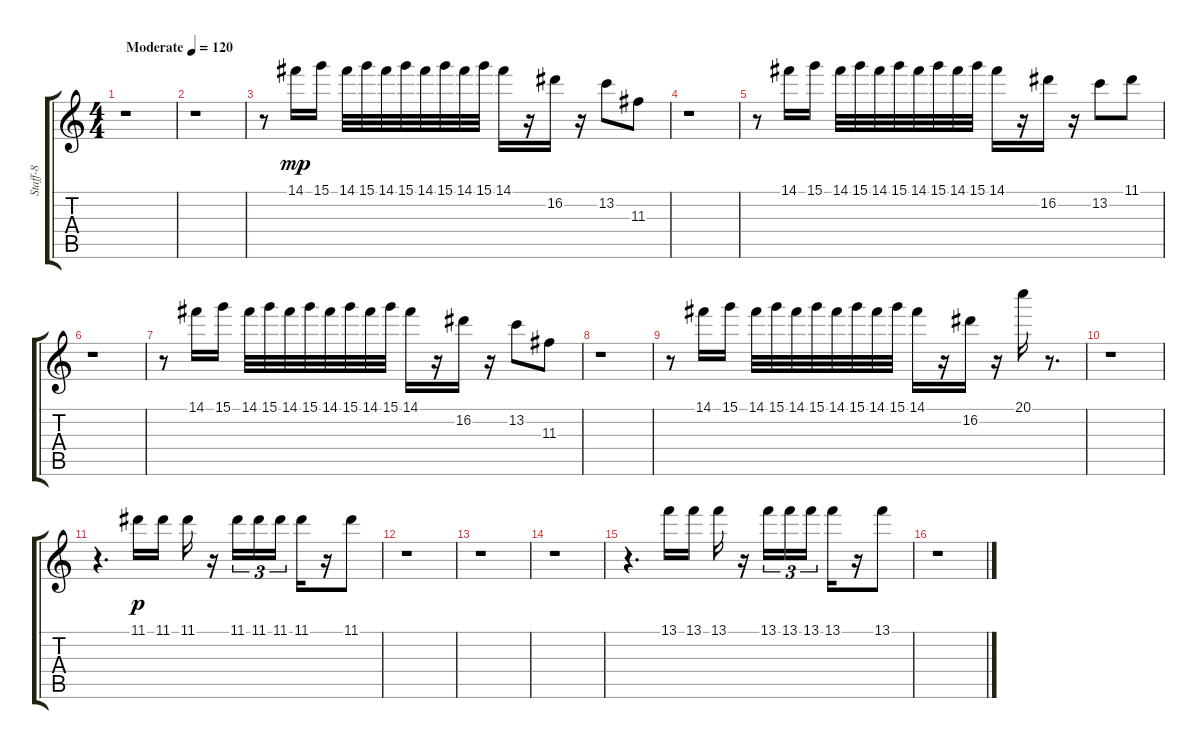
\track ("Staff-8" "Staff-8") {instrument banjo}
\staff {score tabs}
\tuning (E4 B3 G3 D3 A2 E2) {hide}
\displaytranspose 12
\ts (4 4)
\tempo (120 "Moderate")
\clef g2
\ks c
r.1{dy mp instrument banjo} |
r.1 |
r.8 14.1.16 15.1.16 14.1.32 15.1.32 14.1.32 15.1.32 14.1.32 15.1.32 14.1.32 15.1.32 14.1.16 r.16 16.2.16 r.16 13.2.8 11.3.8 |
r.1 |
r.8 14.1.16 15.1.16 14.1.32 15.1.32 14.1.32 15.1.32 14.1.32 15.1.32 14.1.32 15.1.32 14.1.16 r.16 16.2.16 r.16 13.2.8 11.1.8 |
r.1 |
r.8 14.1.16 15.1.16 14.1.32 15.1.32 14.1.32 15.1.32 14.1.32 15.1.32 14.1.32 15.1.32 14.1.16 r.16 16.2.16 r.16 13.2.8 11.3.8 |
r.1 |
r.8 14.1.16 15.1.16 14.1.32 15.1.32 14.1.32 15.1.32 14.1.32 15.1.32 14.1.32 15.1.32 14.1.16 r.16 16.2.16 r.16 20.1.16 r.8{d} |
r.1 |
r.4{d} 11.1.16{dy p} 11.1.16 11.1.16 r.16 11.1.16{tu (3 2)} 11.1.16{tu (3 2)} 11.1.16{tu (3 2)} 11.1.16 r.16 11.1.8{volume 1} |
r.1 |
r.1 |
r.1 |
r.4{d} 13.1.16{volume 16} 13.1.16 13.1.16 r.16 13.1.16{tu (3 2)} 13.1.16{tu (3 2)} 13.1.16{tu (3 2)} 13.1.16 r.16 13.1.8{volume 1} |
r.1
